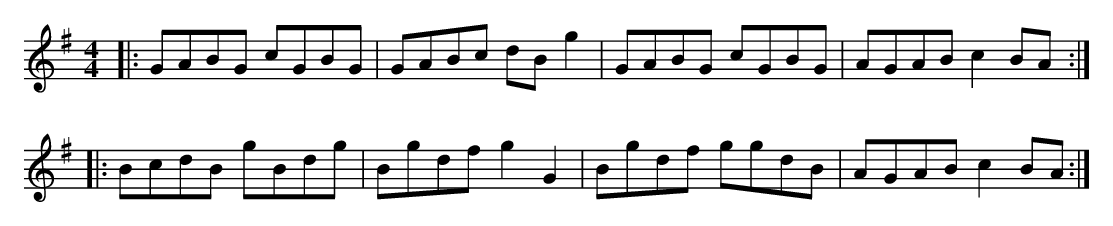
X:1
M:4/4
K:G
|: GABG cGBG | GABc dBg2 | GABG cGBG | AGAB c2BA :|
|: BcdB gBdg | Bgdf g2G2 | Bgdf ggdB | AGAB c2BA :|
